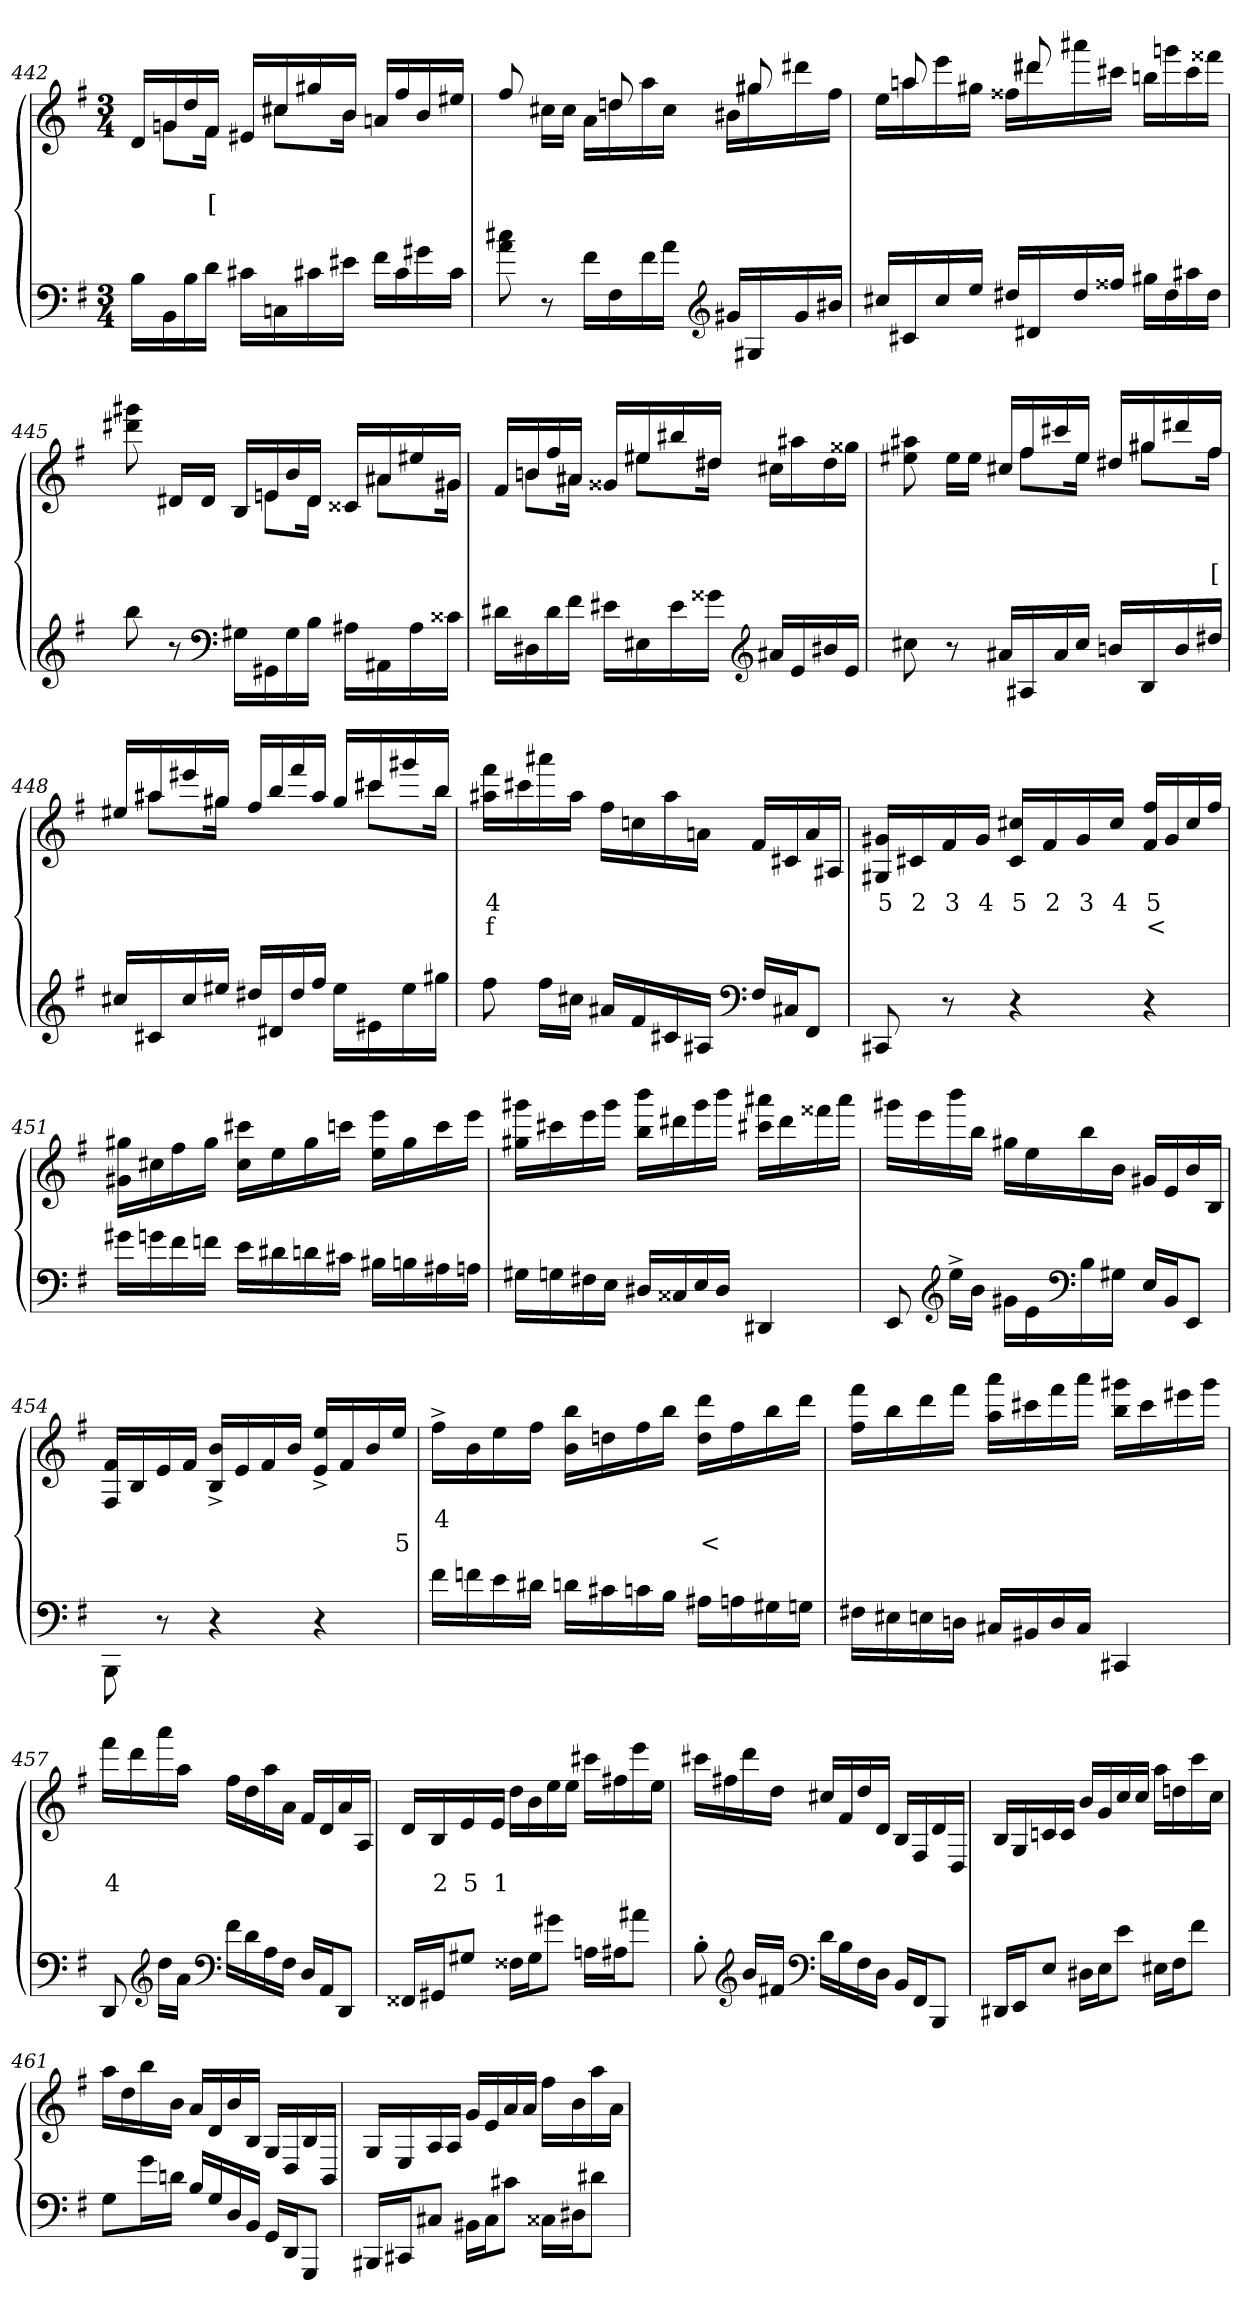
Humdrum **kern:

**kern	**kern	**text	**text
*part2	*part1	*part1	*part1
*staff2	*staff1	*staff1	*staff1
*clefF4	*clefG2	*	*
*k[f#]	*k[f#]	*	*
*M3/4	*M3/4	*	*
=442	=442	=442	=442
*	*^	*	*
16BLL	16d/LL	16ryy	.	.
16BB	16g	8gn\L	.	.
16B	16dd	.	.	.
16dJJ	16f#JJ	16f#Jk	.	[
16c#XLL	16e#XLL	16ryy	.	.
16Cn	16cc#X	8cc#L	.	.
16c#X	16gg#X	.	.	.
16e#XJJ	16bJJ	16bJk	.	.
16f#\LL	16an/LL	4ryy	.	.
16c#	16ff#	.	.	.
16g#X	16b	.	.	.
16c#JJ	16ee#JJ	.	.	.
=443	=443	=443	=443	=443
8cc#X 8a	8ff#/	16ryy	.	.
*	*v	*v	*	*
8r	16cc#X\LL	.	.
.	16cc#JJ	.	.
16f#LL	16a\LL	.	.
*	*^	*	*
16F#	16dd	8ddn/	.	.
16f#	16aa	.	.	.
16aJJ	16cc#JJ	8ryy	.	.
*clefG2	*	*	*	*
16g#XLL	16b#X\LL	.	.	.
16G#	16gg#X	8gg#/	.	.
16g#	16ddd#X	.	.	.
16b#XJJ	16ff#JJ	16ryy	.	.
=444	=444	=444	=444	=444
16cc#XLL	16ee\LL	16ryy	.	.
16c#	16aa	8aan/	.	.
16cc#	16eee	.	.	.
16eeJJ	16gg#XJJ	8ryy	.	.
16dd#X/LL	16ff##X\LL	.	.	.
16d#	16ddd#X	8ddd#/	.	.
16dd#	16aaa#X	.	.	.
16ff##XJJ	16ccc#XJJ	4ryy	.	.
16gg#XLL	16bbn\LL	.	.	.
16dd#	16gggn	.	.	.
16aa#X	16ccc#	.	.	.
16dd#JJ	16fff##JJ	16ryy	.	.
=445	=445	=445	=445	=445
8bb	8ggg#X 8ddd#X	16ryy	.	.
*	*v	*v	*	*
8r	16d#LL	.	.
.	16d#JJ	.	.
*clefF4	*	*	*
16G#XLL	16B/LL	.	.
*	*^	*	*
16GG#	16e	8en\L	.	.
16G#	16b	.	.	.
16BJJ	16d#JJ	16d#Jk	.	.
16A#XLL	16c##X/LL	16ryy	.	.
16AA#	16a#X	8a#\L	.	.
16A#	16ee#X	.	.	.
16c##XJJ	16g#JJ	16g#Jk	.	.
=446	=446	=446	=446	=446
16d#XLL	16f#LL	16ryy	.	.
16D#	16b	8bnL	.	.
16d#	16ff#	.	.	.
16f#JJ	16a#XJJ	16a#Jk	.	.
16e#XLL	16g##XLL	16ryy	.	.
16E#	16ee#X	8ee#L	.	.
16e#	16bb#X	.	.	.
16g##XJJ	16dd#XJJ	16dd#Jk	.	.
*clefG2	*	*	*	*
16a#X/LL	16cc#XLL	4ryy	.	.
16e#	16aa#	.	.	.
16b#X	16dd#	.	.	.
16e#JJ	16gg##JJ	.	.	.
=447	=447	=447	=447	=447
8cc#X	8aa#X 8ee#X	16ryy	.	.
*	*v	*v	*	*
8r	16ee#LL	.	.
.	16ee#JJ	.	.
16a#X/LL	16cc#XLL	.	.
*	*^	*	*
16A#	16ff#	8ff#L	.	.
16a#	16ccc#	.	.	.
16cc#JJ	16ee#JJ	16ee#Jk	.	.
16bn/LL	16dd#XLL	16ryy	.	.
16B	16gg#X	8gg#L	.	.
16b	16ddd#	.	.	.
16dd#XJJ	16ff#JJ	16ff#Jk	.	[
=448	=448	=448	=448	=448
16cc#X/LL	16ee#XLL	16ryy	.	.
16c#	16aa#X	8aa#L	.	.
16cc#	16eee#	.	.	.
16ee#XJJ	16gg#XJJ	16gg#Jk	.	.
16dd#X/LL	16ff#/LL	16ryy	.	.
*	*v	*v	*	*
16d#	16bb	.	.
16dd#	16fff#	.	.
16ff#JJ	16aa#JJ	.	.
16ee#\LL	16gg#LL	.	.
*	*^	*	*
16e#	16ccc#X	8ccc#L	.	.
16ee#	16ggg#	.	.	.
16gg#XJJ	16bbJJ	16bbJk	.	.
*	*v	*v	*	*
=449	=449	=449	=449
8ff#	16fff# 16aa#XLL	4	f
.	16ccc#X	.	.
16ff#LL	16aaa#	.	.
16cc#XJJ	16aa#JJ	.	.
16a#X/LL	16ff#LL	.	.
16f#	16ccn	.	.
16c#	16aa#	.	.
16A#JJ	16anJJ	.	.
*clefF4	*	*	*
16F#/LL	16f#LL	.	.
16C#J	16c#X	.	.
8FF#J	16a	.	.
.	16A#XJJ	.	.
=450	=450	=450	=450
8CC#X	16g#X 16G#XLL	5	.
.	16c#X	2	.
8r	16f#	3	.
.	16g#JJ	4	.
4r	16cc# 16c#/LL	5	.
.	16f#	2	.
.	16g#	3	.
.	16cc#JJ	4	.
4r	16ff# 16f#/LL	5	<
.	16g#	.	.
.	16cc#	.	.
.	16ff#JJ	.	.
=451	=451	=451	=451
16g#XLL	16gg#X 16g#XLL	.	.
16gn	16cc#X	.	.
16f#	16ff#	.	.
16fnJJ	16gg#JJ	.	.
16eLL	16ccc# 16cc#LL	.	.
16d#X	16ee	.	.
16dn	16gg#	.	.
16c#XJJ	16cccnJJ	.	.
16B#XLL	16eee 16eeLL	.	.
16Bn	16gg#	.	.
16A#X	16ccc	.	.
16AnJJ	16eeeJJ	.	.
=452	=452	=452	=452
16G#XLL	16ggg#X 16gg#XLL	.	.
16Gn	16ccc#X	.	.
16F#X	16eee	.	.
16EJJ	16ggg#JJ	.	.
16D#X/LL	16bbb 16bbLL	.	.
16C##X	16ddd#X	.	.
16E	16ggg#	.	.
16D#JJ	16bbbJJ	.	.
4DD#	16aaa#X 16ccc#XLL	.	.
.	16ddd#	.	.
.	16fff##X	.	.
.	16aaa#JJ	.	.
=453	=453	=453	=453
8EE	16ggg#XLL	.	.
.	16eee	.	.
*clefG2	*	*	*
16ee^>LL	16bbb	.	.
16bJJ	16bbJJ	.	.
16g#X\LL	16gg#LL	.	.
16e	16ee	.	.
*clefF4	*	*	*
16B	16bb	.	.
16G#JJ	16bJJ	.	.
16E/LL	16g#LL	.	.
16BBJ	16e	.	.
8EEJ	16b	.	.
.	16BJJ	.	.
=454	=454	=454	=454
8BBB\	16f# 16F#LL	.	.
.	16B	.	.
8r	16e	.	.
.	16f#JJ	.	.
4r	16b^> 16B^>LL	.	.
.	16e	.	.
.	16f#	.	.
.	16bJJ	.	.
4r	16ee^> 16e^>LL	.	.
.	16f#	.	.
.	16b	.	.
.	16eeJJ	.	5
=455	=455	=455	=455
16f#LL	16ff#^>LL	4	.
16fn	16b	.	.
16e	16ee	.	.
16d#XJJ	16ff#JJ	.	.
16dnLL	16bb 16bLL	.	.
16c#X	16ddn	.	.
16cn	16ff#	.	.
16BJJ	16bbJJ	.	.
16A#XLL	16ddd 16ddLL	.	<
16An	16ff#	.	.
16G#X	16bb	.	.
16GnJJ	16dddJJ	.	.
=456	=456	=456	=456
16F#XLL	16fff# 16ff#LL	.	.
16E#X	16bb	.	.
16En	16ddd	.	.
16DnJJ	16fff#JJ	.	.
16C#X/LL	16aaa 16aaLL	.	.
16BB#X	16ccc#X	.	.
16D	16fff#	.	.
16C#JJ	16aaaJJ	.	.
4CC#	16ggg#X 16bbLL	.	.
.	16ccc#	.	.
.	16eee#X	.	.
.	16ggg#JJ	.	.
=457	=457	=457	=457
8DD	16fff#LL	4	.
.	16ddd	.	.
*clefG2	*	*	*
16ddLL	16aaa	.	.
16aJJ	16aaJJ	.	.
*clefF4	*	*	*
16f#LL	16ff#LL	.	.
16d	16dd	.	.
16A	16aa	.	.
16F#JJ	16aJJ	.	.
16D/LL	16f#LL	.	.
16AAJ	16d	.	.
8DDJ	16a	.	.
.	16AJJ	.	.
=458	=458	=458	=458
16FF##X/LL	16dLL	.	.
16GG#XJ	16B	2	.
8G#J	16e	5	.
.	16eJJ	1	.
16F##\LL	16ddLL	.	.
16G#J	16b	.	.
8g#J	16ee	.	.
.	16eeJJ	.	.
16An\LL	16ccc#XLL	.	.
16A#XJ	16ff#X	.	.
8a#J	16eee	.	.
.	16eeJJ	.	.
=459	=459	=459	=459
8B'>	16ccc#XLL	.	.
.	16ff#X	.	.
*clefG2	*	*	*
16b/LL	16ddd	.	.
16f#XJJ	16ddJJ	.	.
*clefF4	*	*	*
16dLL	16cc#/LL	.	.
16B	16f#	.	.
16F#	16dd	.	.
16DJJ	16dJJ	.	.
16BBLL	16BLL	.	.
16FF#J	16F#	.	.
8BBBJ	16d	.	.
.	16DJJ	.	.
=460	=460	=460	=460
16DD#XLL	16BLL	.	.
16EEJ	16G	.	.
8EJ	16cn	.	.
.	16cJJ	.	.
16D#LL	16b/LL	.	.
16EJ	16g	.	.
8eJ	16cc	.	.
.	16ccJJ	.	.
16E#XLL	16aaLL	.	.
16F#J	16ddn	.	.
8f#J	16ccc	.	.
.	16ccJJ	.	.
=461	=461	=461	=461
8GL	16aaLL	.	.
.	16dd	.	.
16gL	16bb	.	.
16dnJJ	16bJJ	.	.
16B/LL	16aLL	.	.
16G	16d	.	.
16D	16b	.	.
16BBJJ	16BJJ	.	.
16GGLL	16GLL	.	.
16DDJ	16D	.	.
8GGGJ	16B	.	.
.	16BBJJ	.	.
=462	=462	=462	=462
16BBB#XLL	16GLL	.	.
16CC#XJ	16E	.	.
8C#J	16A	.	.
.	16AJJ	.	.
16BB#LL	16gLL	.	.
16C#J	16e	.	.
8c#J	16a	.	.
.	16aJJ	.	.
16C##XLL	16ff#LL	.	.
16D#XJ	16b	.	.
8d#J	16aa	.	.
.	16aJJ	.	.
=	=	=	=
*-	*-	*-	*-
